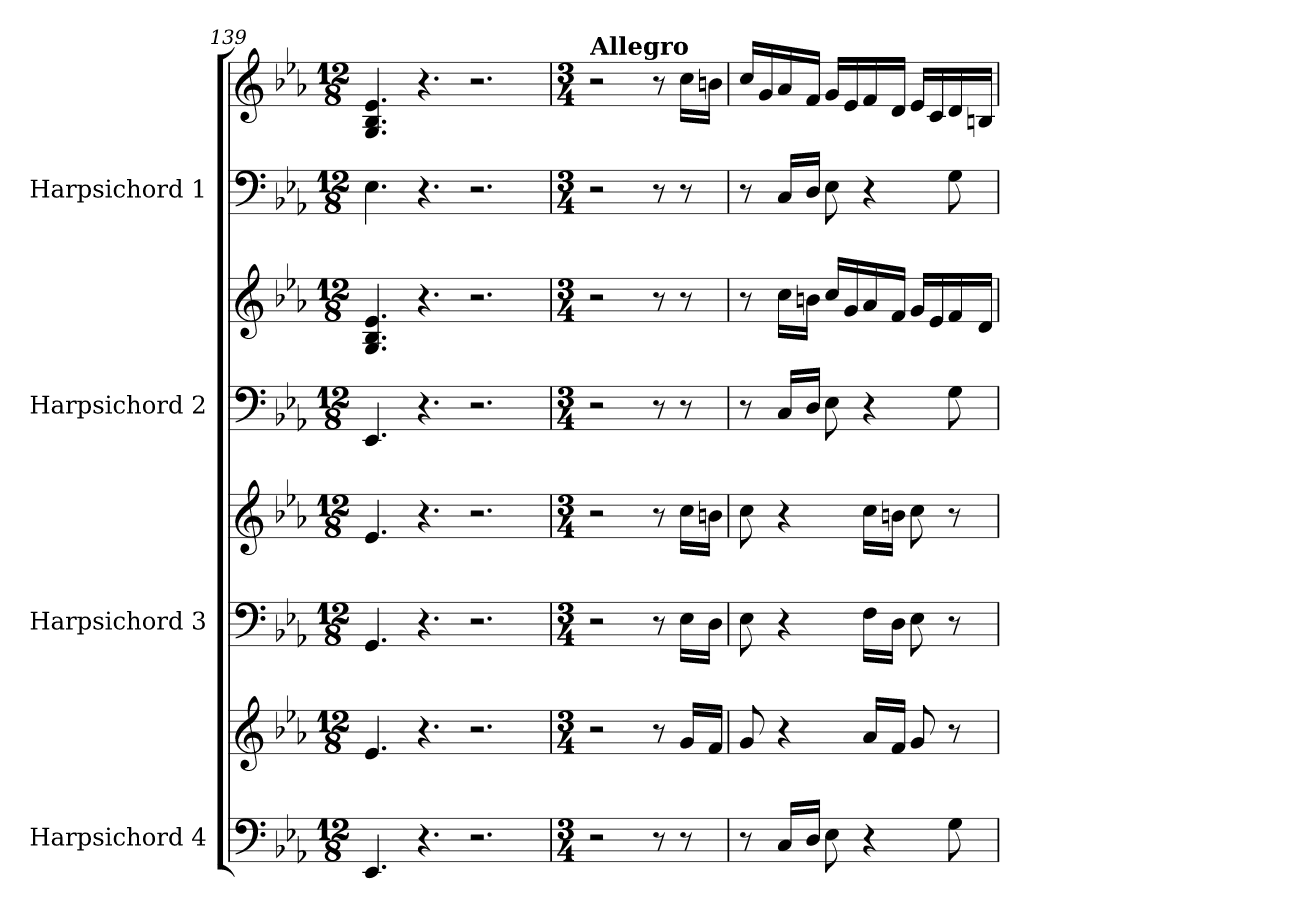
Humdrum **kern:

**kern	**kern	**kern	**kern	**kern	**kern	**kern	**kern
*part4	*part4	*part3	*part3	*part2	*part2	*part1	*part1
*staff8	*staff7	*staff6	*staff5	*staff4	*staff3	*staff2	*staff1
*I"Harpsichord 4	*	*I"Harpsichord 3	*	*I"Harpsichord 2	*	*I"Harpsichord 1	*
*I'Hp	*	*I'Hp	*	*I'Hp	*	*I'Hp	*
!!LO:PB:g=z
*clefF4	*clefG2	*clefF4	*clefG2	*clefF4	*clefG2	*clefF4	*clefG2
*k[b-e-a-]	*k[b-e-a-]	*k[b-e-a-]	*k[b-e-a-]	*k[b-e-a-]	*k[b-e-a-]	*k[b-e-a-]	*k[b-e-a-]
*M12/8	*M12/8	*M12/8	*M12/8	*M12/8	*M12/8	*M12/8	*M12/8
=139	=139	=139	=139	=139	=139	=139	=139
4.EE-/	4.e-/	4.GG/	4.e-/	4.EE-/	4.G/ 4.B-/ 4.e-/	4.E-\	4.G/ 4.B-/ 4.e-/
4.r	4.r	4.r	4.r	4.r	4.r	4.r	4.r
2.r	2.r	2.r	2.r	2.r	2.r	2.r	2.r
!!LO:PB:g=z
=140	=140	=140	=140	=140	=140	=140	=140
*M3/4	*M3/4	*M3/4	*M3/4	*M3/4	*M3/4	*M3/4	*M3/4
!	!	!	!	!	!	!	!LO:TX:a:B:t=Allegro
2r	2r	2r	2r	2r	2r	2r	2r
8r	8r	8r	8r	8r	8r	8r	8r
8r	16g/LL	16E-\LL	16cc\LL	8r	8r	8r	16cc\LL
.	16f/JJ	16D\JJ	16bn\JJ	.	.	.	16bn\JJ
=141	=141	=141	=141	=141	=141	=141	=141
8r	8g/	8E-\	8cc\	8r	8r	8r	16cc/LL
.	.	.	.	.	.	.	16g/
16C/LL	4r	4r	4r	16C/LL	16cc\LL	16C/LL	16a-/
16D/JJ	.	.	.	16D/JJ	16bn\JJ	16D/JJ	16f/JJ
8E-\	.	.	.	8E-\	16cc/LL	8E-\	16g/LL
.	.	.	.	.	16g/	.	16e-/
4r	16a-/LL	16F\LL	16cc\LL	4r	16a-/	4r	16f/
.	16f/JJ	16D\JJ	16bn\JJ	.	16f/JJ	.	16d/JJ
.	8g/	8E-\	8cc\	.	16g/LL	.	16e-/LL
.	.	.	.	.	16e-/	.	16c/
8G\	8r	8r	8r	8G\	16f/	8G\	16d/
.	.	.	.	.	16d/JJ	.	16Bn/JJ
=	=	=	=	=	=	=	=
*-	*-	*-	*-	*-	*-	*-	*-
